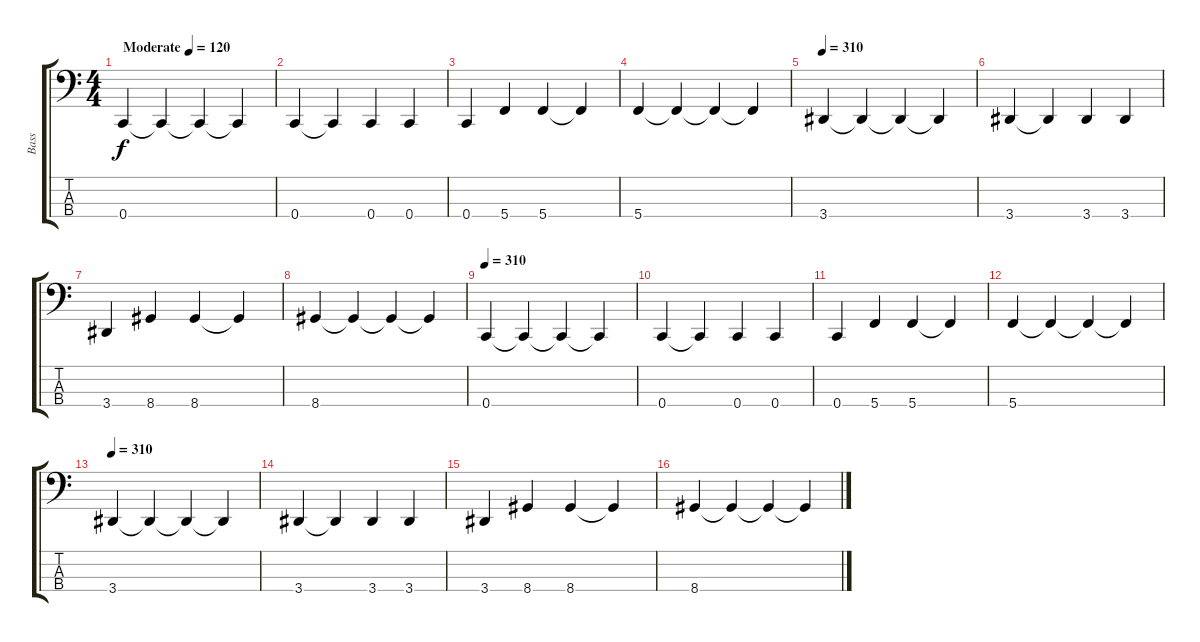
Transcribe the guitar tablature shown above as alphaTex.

\track ("Bass" "Bass") {instrument electricbasspick}
\staff {score tabs}
\tuning (F2 C2 G1 C1) {hide}
\ts (4 4)
\tempo (120 "Moderate")
\tempo 310
\tempo (120 "Moderate")
\clef f4
\ks c
0.4.4{dy f instrument electricbasspick} 0.4{t}.4 0.4{t}.4 0.4{t}.4 |
0.4.4 0.4{t}.4 0.4.4 0.4.4 |
0.4.4 5.4.4 5.4.4 5.4{t}.4 |
5.4.4 5.4{t}.4 5.4{t}.4 5.4{t}.4 |
\tempo 310
3.4.4 3.4{t}.4 3.4{t}.4 3.4{t}.4 |
3.4.4 3.4{t}.4 3.4.4 3.4.4 |
3.4.4 8.4.4 8.4.4 8.4{t}.4 |
8.4.4 8.4{t}.4 8.4{t}.4 8.4{t}.4 |
\tempo 310
0.4.4 0.4{t}.4 0.4{t}.4 0.4{t}.4 |
0.4.4 0.4{t}.4 0.4.4 0.4.4 |
0.4.4 5.4.4 5.4.4 5.4{t}.4 |
5.4.4 5.4{t}.4 5.4{t}.4 5.4{t}.4 |
\tempo 310
3.4.4 3.4{t}.4 3.4{t}.4 3.4{t}.4 |
3.4.4 3.4{t}.4 3.4.4 3.4.4 |
3.4.4 8.4.4 8.4.4 8.4{t}.4 |
8.4.4 8.4{t}.4 8.4{t}.4 8.4{t}.4
